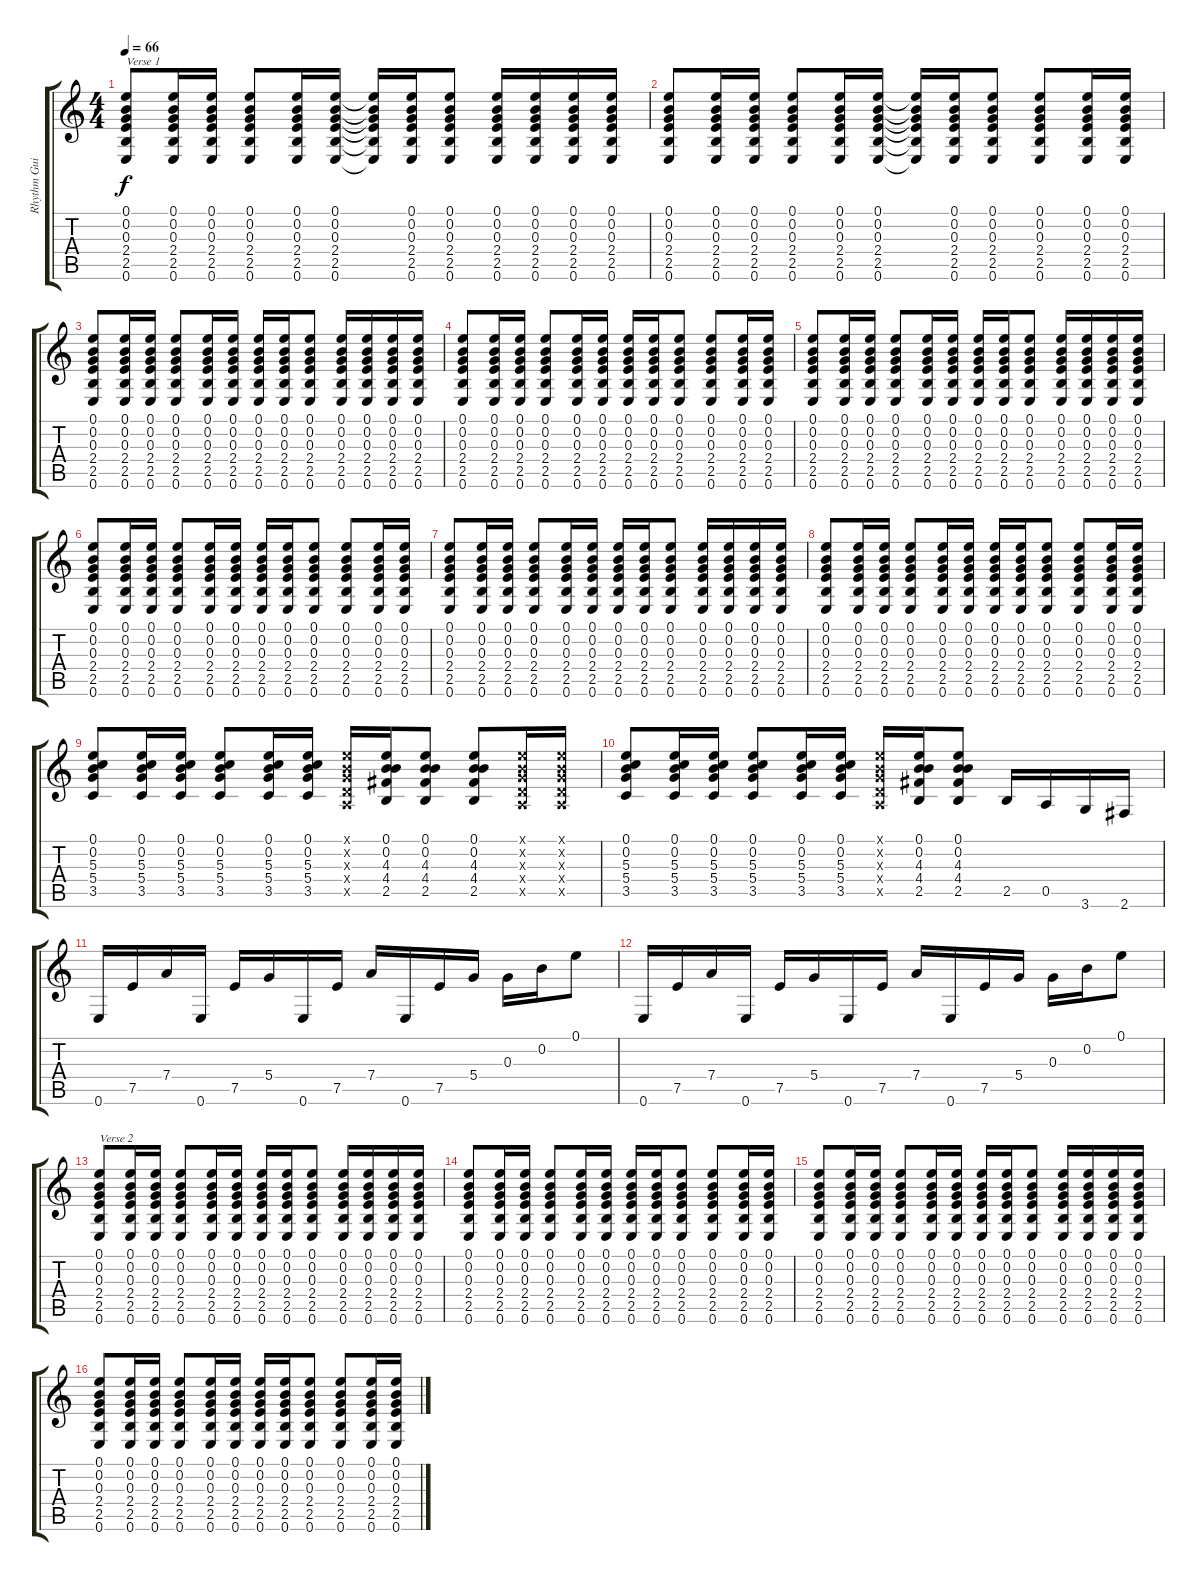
\track ("Rhythm Guitar 1" "Rhythm Gui") {instrument acousticguitarsteel}
\staff {score tabs}
\tuning (E4 B3 G3 D3 A2 E2) {hide}
\ts (4 4)
\tempo 66
\clef g2
\ks c
(0.1 0.2 0.3 2.4 2.5 0.6).8{txt "Verse 1" dy f instrument acousticguitarsteel} (0.1 0.2 0.3 2.4 2.5 0.6).16 (0.1 0.2 0.3 2.4 2.5 0.6).16 (0.1 0.2 0.3 2.4 2.5 0.6).8 (0.1 0.2 0.3 2.4 2.5 0.6).16 (0.1 0.2 0.3 2.4 2.5 0.6).16 (0.1{t} 0.2{t} 0.3{t} 2.4{t} 2.5{t} 0.6{t}).16 (0.1 0.2 0.3 2.4 2.5 0.6).16 (0.1 0.2 0.3 2.4 2.5 0.6).8 (0.1 0.2 0.3 2.4 2.5 0.6).16 (0.1 0.2 0.3 2.4 2.5 0.6).16 (0.1 0.2 0.3 2.4 2.5 0.6).16 (0.1 0.2 0.3 2.4 2.5 0.6).16 |
(0.1 0.2 0.3 2.4 2.5 0.6).8 (0.1 0.2 0.3 2.4 2.5 0.6).16 (0.1 0.2 0.3 2.4 2.5 0.6).16 (0.1 0.2 0.3 2.4 2.5 0.6).8 (0.1 0.2 0.3 2.4 2.5 0.6).16 (0.1 0.2 0.3 2.4 2.5 0.6).16 (0.1{t} 0.2{t} 0.3{t} 2.4{t} 2.5{t} 0.6{t}).16 (0.1 0.2 0.3 2.4 2.5 0.6).16 (0.1 0.2 0.3 2.4 2.5 0.6).8 (0.1 0.2 0.3 2.4 2.5 0.6).8 (0.1 0.2 0.3 2.4 2.5 0.6).16 (0.1 0.2 0.3 2.4 2.5 0.6).16 |
(0.1 0.2 0.3 2.4 2.5 0.6).8 (0.1 0.2 0.3 2.4 2.5 0.6).16 (0.1 0.2 0.3 2.4 2.5 0.6).16 (0.1 0.2 0.3 2.4 2.5 0.6).8 (0.1 0.2 0.3 2.4 2.5 0.6).16 (0.1 0.2 0.3 2.4 2.5 0.6).16 (0.1 0.2 0.3 2.4 2.5 0.6).16 (0.1 0.2 0.3 2.4 2.5 0.6).16 (0.1 0.2 0.3 2.4 2.5 0.6).8 (0.1 0.2 0.3 2.4 2.5 0.6).16 (0.1 0.2 0.3 2.4 2.5 0.6).16 (0.1 0.2 0.3 2.4 2.5 0.6).16 (0.1 0.2 0.3 2.4 2.5 0.6).16 |
(0.1 0.2 0.3 2.4 2.5 0.6).8 (0.1 0.2 0.3 2.4 2.5 0.6).16 (0.1 0.2 0.3 2.4 2.5 0.6).16 (0.1 0.2 0.3 2.4 2.5 0.6).8 (0.1 0.2 0.3 2.4 2.5 0.6).16 (0.1 0.2 0.3 2.4 2.5 0.6).16 (0.1 0.2 0.3 2.4 2.5 0.6).16 (0.1 0.2 0.3 2.4 2.5 0.6).16 (0.1 0.2 0.3 2.4 2.5 0.6).8 (0.1 0.2 0.3 2.4 2.5 0.6).8 (0.1 0.2 0.3 2.4 2.5 0.6).16 (0.1 0.2 0.3 2.4 2.5 0.6).16 |
(0.1 0.2 0.3 2.4 2.5 0.6).8 (0.1 0.2 0.3 2.4 2.5 0.6).16 (0.1 0.2 0.3 2.4 2.5 0.6).16 (0.1 0.2 0.3 2.4 2.5 0.6).8 (0.1 0.2 0.3 2.4 2.5 0.6).16 (0.1 0.2 0.3 2.4 2.5 0.6).16 (0.1 0.2 0.3 2.4 2.5 0.6).16 (0.1 0.2 0.3 2.4 2.5 0.6).16 (0.1 0.2 0.3 2.4 2.5 0.6).8 (0.1 0.2 0.3 2.4 2.5 0.6).16 (0.1 0.2 0.3 2.4 2.5 0.6).16 (0.1 0.2 0.3 2.4 2.5 0.6).16 (0.1 0.2 0.3 2.4 2.5 0.6).16 |
(0.1 0.2 0.3 2.4 2.5 0.6).8 (0.1 0.2 0.3 2.4 2.5 0.6).16 (0.1 0.2 0.3 2.4 2.5 0.6).16 (0.1 0.2 0.3 2.4 2.5 0.6).8 (0.1 0.2 0.3 2.4 2.5 0.6).16 (0.1 0.2 0.3 2.4 2.5 0.6).16 (0.1 0.2 0.3 2.4 2.5 0.6).16 (0.1 0.2 0.3 2.4 2.5 0.6).16 (0.1 0.2 0.3 2.4 2.5 0.6).8 (0.1 0.2 0.3 2.4 2.5 0.6).8 (0.1 0.2 0.3 2.4 2.5 0.6).16 (0.1 0.2 0.3 2.4 2.5 0.6).16 |
(0.1 0.2 0.3 2.4 2.5 0.6).8 (0.1 0.2 0.3 2.4 2.5 0.6).16 (0.1 0.2 0.3 2.4 2.5 0.6).16 (0.1 0.2 0.3 2.4 2.5 0.6).8 (0.1 0.2 0.3 2.4 2.5 0.6).16 (0.1 0.2 0.3 2.4 2.5 0.6).16 (0.1 0.2 0.3 2.4 2.5 0.6).16 (0.1 0.2 0.3 2.4 2.5 0.6).16 (0.1 0.2 0.3 2.4 2.5 0.6).8 (0.1 0.2 0.3 2.4 2.5 0.6).16 (0.1 0.2 0.3 2.4 2.5 0.6).16 (0.1 0.2 0.3 2.4 2.5 0.6).16 (0.1 0.2 0.3 2.4 2.5 0.6).16 |
(0.1 0.2 0.3 2.4 2.5 0.6).8 (0.1 0.2 0.3 2.4 2.5 0.6).16 (0.1 0.2 0.3 2.4 2.5 0.6).16 (0.1 0.2 0.3 2.4 2.5 0.6).8 (0.1 0.2 0.3 2.4 2.5 0.6).16 (0.1 0.2 0.3 2.4 2.5 0.6).16 (0.1 0.2 0.3 2.4 2.5 0.6).16 (0.1 0.2 0.3 2.4 2.5 0.6).16 (0.1 0.2 0.3 2.4 2.5 0.6).8 (0.1 0.2 0.3 2.4 2.5 0.6).8 (0.1 0.2 0.3 2.4 2.5 0.6).16 (0.1 0.2 0.3 2.4 2.5 0.6).16 |
(0.1 0.2 5.3 5.4 3.5).8 (0.1 0.2 5.3 5.4 3.5).16 (0.1 0.2 5.3 5.4 3.5).16 (0.1 0.2 5.3 5.4 3.5).8 (0.1 0.2 5.3 5.4 3.5).16 (0.1 0.2 5.3 5.4 3.5).16 (0.1{x} 0.2{x} 0.3{x} 0.4{x} 0.5{x}).16 (0.1 0.2 4.3 4.4 2.5).16 (0.1 0.2 4.3 4.4 2.5).8 (0.1 0.2 4.3 4.4 2.5).8 (0.1{x} 0.2{x} 0.3{x} 0.4{x} 0.5{x}).16 (0.1{x} 0.2{x} 0.3{x} 0.4{x} 0.5{x}).16 |
(0.1 0.2 5.3 5.4 3.5).8 (0.1 0.2 5.3 5.4 3.5).16 (0.1 0.2 5.3 5.4 3.5).16 (0.1 0.2 5.3 5.4 3.5).8 (0.1 0.2 5.3 5.4 3.5).16 (0.1 0.2 5.3 5.4 3.5).16 (0.1{x} 0.2{x} 0.3{x} 0.4{x} 0.5{x}).16 (0.1 0.2 4.3 4.4 2.5).16 (0.1 0.2 4.3 4.4 2.5).8 2.5.16 0.5.16 3.6.16 2.6.16 |
0.6.16 7.5.16 7.4.16 0.6.16 7.5.16 5.4.16 0.6.16 7.5.16 7.4.16 0.6.16 7.5.16 5.4.16 0.3.16 0.2.16 0.1.8 |
0.6.16 7.5.16 7.4.16 0.6.16 7.5.16 5.4.16 0.6.16 7.5.16 7.4.16 0.6.16 7.5.16 5.4.16 0.3.16 0.2.16 0.1.8 |
(0.1 0.2 0.3 2.4 2.5 0.6).8{txt "Verse 2"} (0.1 0.2 0.3 2.4 2.5 0.6).16 (0.1 0.2 0.3 2.4 2.5 0.6).16 (0.1 0.2 0.3 2.4 2.5 0.6).8 (0.1 0.2 0.3 2.4 2.5 0.6).16 (0.1 0.2 0.3 2.4 2.5 0.6).16 (0.1 0.2 0.3 2.4 2.5 0.6).16 (0.1 0.2 0.3 2.4 2.5 0.6).16 (0.1 0.2 0.3 2.4 2.5 0.6).8 (0.1 0.2 0.3 2.4 2.5 0.6).16 (0.1 0.2 0.3 2.4 2.5 0.6).16 (0.1 0.2 0.3 2.4 2.5 0.6).16 (0.1 0.2 0.3 2.4 2.5 0.6).16 |
(0.1 0.2 0.3 2.4 2.5 0.6).8 (0.1 0.2 0.3 2.4 2.5 0.6).16 (0.1 0.2 0.3 2.4 2.5 0.6).16 (0.1 0.2 0.3 2.4 2.5 0.6).8 (0.1 0.2 0.3 2.4 2.5 0.6).16 (0.1 0.2 0.3 2.4 2.5 0.6).16 (0.1 0.2 0.3 2.4 2.5 0.6).16 (0.1 0.2 0.3 2.4 2.5 0.6).16 (0.1 0.2 0.3 2.4 2.5 0.6).8 (0.1 0.2 0.3 2.4 2.5 0.6).8 (0.1 0.2 0.3 2.4 2.5 0.6).16 (0.1 0.2 0.3 2.4 2.5 0.6).16 |
(0.1 0.2 0.3 2.4 2.5 0.6).8 (0.1 0.2 0.3 2.4 2.5 0.6).16 (0.1 0.2 0.3 2.4 2.5 0.6).16 (0.1 0.2 0.3 2.4 2.5 0.6).8 (0.1 0.2 0.3 2.4 2.5 0.6).16 (0.1 0.2 0.3 2.4 2.5 0.6).16 (0.1 0.2 0.3 2.4 2.5 0.6).16 (0.1 0.2 0.3 2.4 2.5 0.6).16 (0.1 0.2 0.3 2.4 2.5 0.6).8 (0.1 0.2 0.3 2.4 2.5 0.6).16 (0.1 0.2 0.3 2.4 2.5 0.6).16 (0.1 0.2 0.3 2.4 2.5 0.6).16 (0.1 0.2 0.3 2.4 2.5 0.6).16 |
(0.1 0.2 0.3 2.4 2.5 0.6).8 (0.1 0.2 0.3 2.4 2.5 0.6).16 (0.1 0.2 0.3 2.4 2.5 0.6).16 (0.1 0.2 0.3 2.4 2.5 0.6).8 (0.1 0.2 0.3 2.4 2.5 0.6).16 (0.1 0.2 0.3 2.4 2.5 0.6).16 (0.1 0.2 0.3 2.4 2.5 0.6).16 (0.1 0.2 0.3 2.4 2.5 0.6).16 (0.1 0.2 0.3 2.4 2.5 0.6).8 (0.1 0.2 0.3 2.4 2.5 0.6).8 (0.1 0.2 0.3 2.4 2.5 0.6).16 (0.1 0.2 0.3 2.4 2.5 0.6).16
